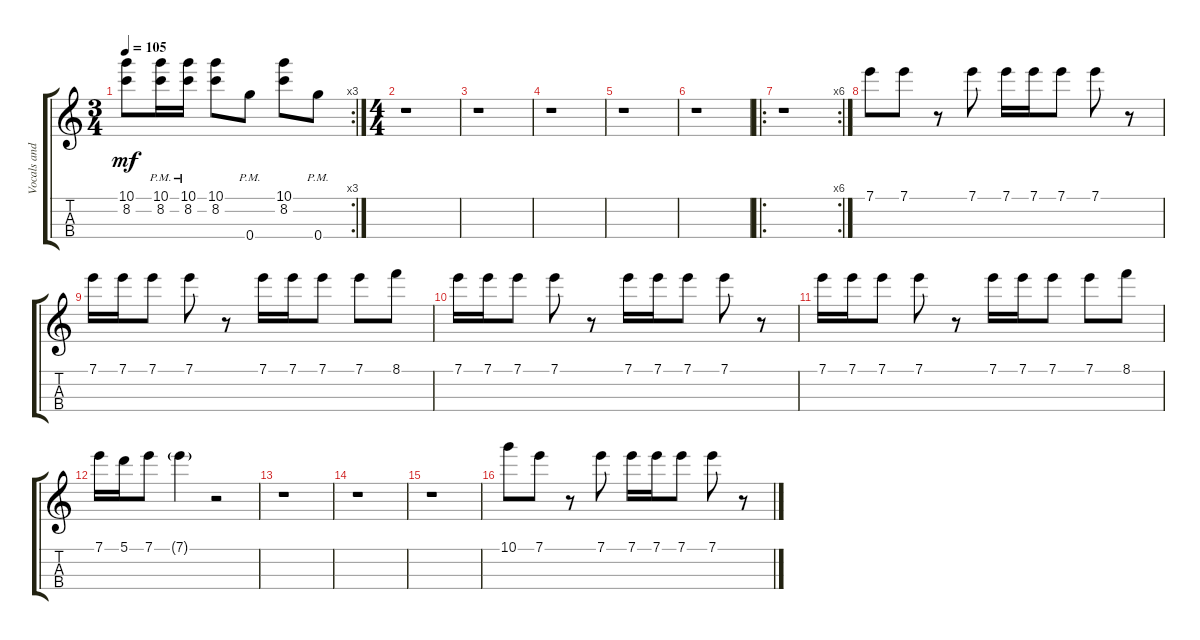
\track ("Vocals and Guit3" "Vocals and") {instrument acousticguitarnylon}
\staff {score tabs}
\tuning (A4 E4 C4 G4) {hide}
\rc 3
\ts (3 4)
\tempo 105
\clef g2
\ks c
(10.1 8.2).8{dy mf} (10.1{pm} 8.2{pm}).16 (10.1{pm} 8.2{pm}).16 (10.1 8.2).8 0.4{pm}.8 (10.1 8.2).8 0.4{pm}.8 |
\ts (4 4)
r.1 |
r.1 |
r.1 |
r.1 |
r.1 |
\ro
\rc 6
r.1 |
7.1.8 7.1.8 r.8 7.1.8 7.1.16 7.1.16 7.1.8 7.1.8 r.8 |
7.1.16 7.1.16 7.1.8 7.1.8 r.8 7.1.16 7.1.16 7.1.8 7.1.8 8.1.8 |
7.1.16 7.1.16 7.1.8 7.1.8 r.8 7.1.16 7.1.16 7.1.8 7.1.8 r.8 |
7.1.16 7.1.16 7.1.8 7.1.8 r.8 7.1.16 7.1.16 7.1.8 7.1.8 8.1.8 |
7.1.16 5.1.16 7.1.8 7.1{g}.4 r.2 |
r.1 |
r.1 |
r.1 |
10.1.8 7.1.8 r.8 7.1.8 7.1.16 7.1.16 7.1.8 7.1.8 r.8
